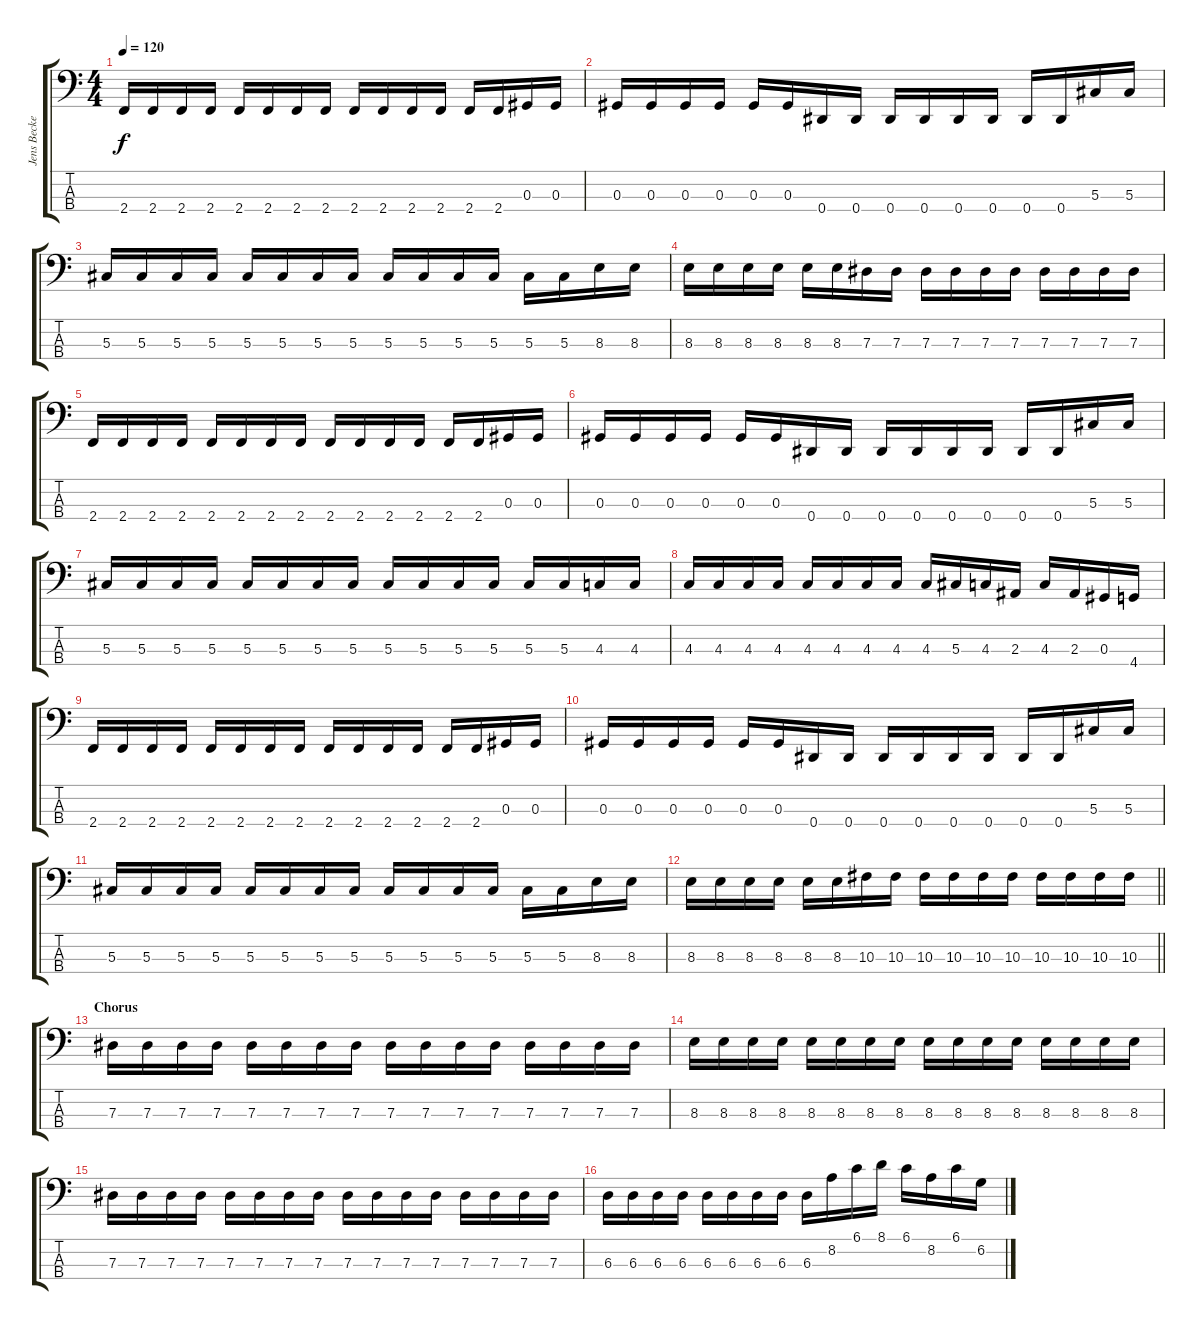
\track ("Jens Becker" "Jens Becke") {instrument electricbasspick}
\staff {score tabs}
\tuning (Gb2 Db2 Ab1 Eb1) {hide}
\ts (4 4)
\tempo 120
\clef f4
\ks c
2.4.16{dy f} 2.4.16 2.4.16 2.4.16 2.4.16 2.4.16 2.4.16 2.4.16 2.4.16 2.4.16 2.4.16 2.4.16 2.4.16 2.4.16 0.3.16 0.3.16 |
0.3.16 0.3.16 0.3.16 0.3.16 0.3.16 0.3.16 0.4.16 0.4.16 0.4.16 0.4.16 0.4.16 0.4.16 0.4.16 0.4.16 5.3.16 5.3.16 |
5.3.16 5.3.16 5.3.16 5.3.16 5.3.16 5.3.16 5.3.16 5.3.16 5.3.16 5.3.16 5.3.16 5.3.16 5.3.16 5.3.16 8.3.16 8.3.16 |
8.3.16 8.3.16 8.3.16 8.3.16 8.3.16 8.3.16 7.3.16 7.3.16 7.3.16 7.3.16 7.3.16 7.3.16 7.3.16 7.3.16 7.3.16 7.3.16 |
2.4.16 2.4.16 2.4.16 2.4.16 2.4.16 2.4.16 2.4.16 2.4.16 2.4.16 2.4.16 2.4.16 2.4.16 2.4.16 2.4.16 0.3.16 0.3.16 |
0.3.16 0.3.16 0.3.16 0.3.16 0.3.16 0.3.16 0.4.16 0.4.16 0.4.16 0.4.16 0.4.16 0.4.16 0.4.16 0.4.16 5.3.16 5.3.16 |
5.3.16 5.3.16 5.3.16 5.3.16 5.3.16 5.3.16 5.3.16 5.3.16 5.3.16 5.3.16 5.3.16 5.3.16 5.3.16 5.3.16 4.3.16 4.3.16 |
4.3.16 4.3.16 4.3.16 4.3.16 4.3.16 4.3.16 4.3.16 4.3.16 4.3.16 5.3.16 4.3.16 2.3.16 4.3.16 2.3.16 0.3.16 4.4.16 |
2.4.16 2.4.16 2.4.16 2.4.16 2.4.16 2.4.16 2.4.16 2.4.16 2.4.16 2.4.16 2.4.16 2.4.16 2.4.16 2.4.16 0.3.16 0.3.16 |
0.3.16 0.3.16 0.3.16 0.3.16 0.3.16 0.3.16 0.4.16 0.4.16 0.4.16 0.4.16 0.4.16 0.4.16 0.4.16 0.4.16 5.3.16 5.3.16 |
5.3.16 5.3.16 5.3.16 5.3.16 5.3.16 5.3.16 5.3.16 5.3.16 5.3.16 5.3.16 5.3.16 5.3.16 5.3.16 5.3.16 8.3.16 8.3.16 |
\barLineRight lightlight
8.3.16 8.3.16 8.3.16 8.3.16 8.3.16 8.3.16 10.3.16 10.3.16 10.3.16 10.3.16 10.3.16 10.3.16 10.3.16 10.3.16 10.3.16 10.3.16 |
\section ("" "Chorus")
7.3.16 7.3.16 7.3.16 7.3.16 7.3.16 7.3.16 7.3.16 7.3.16 7.3.16 7.3.16 7.3.16 7.3.16 7.3.16 7.3.16 7.3.16 7.3.16 |
8.3.16 8.3.16 8.3.16 8.3.16 8.3.16 8.3.16 8.3.16 8.3.16 8.3.16 8.3.16 8.3.16 8.3.16 8.3.16 8.3.16 8.3.16 8.3.16 |
7.3.16 7.3.16 7.3.16 7.3.16 7.3.16 7.3.16 7.3.16 7.3.16 7.3.16 7.3.16 7.3.16 7.3.16 7.3.16 7.3.16 7.3.16 7.3.16 |
6.3.16 6.3.16 6.3.16 6.3.16 6.3.16 6.3.16 6.3.16 6.3.16 6.3.16 8.2.16 6.1.16 8.1.16 6.1.16 8.2.16 6.1.16 6.2.16
